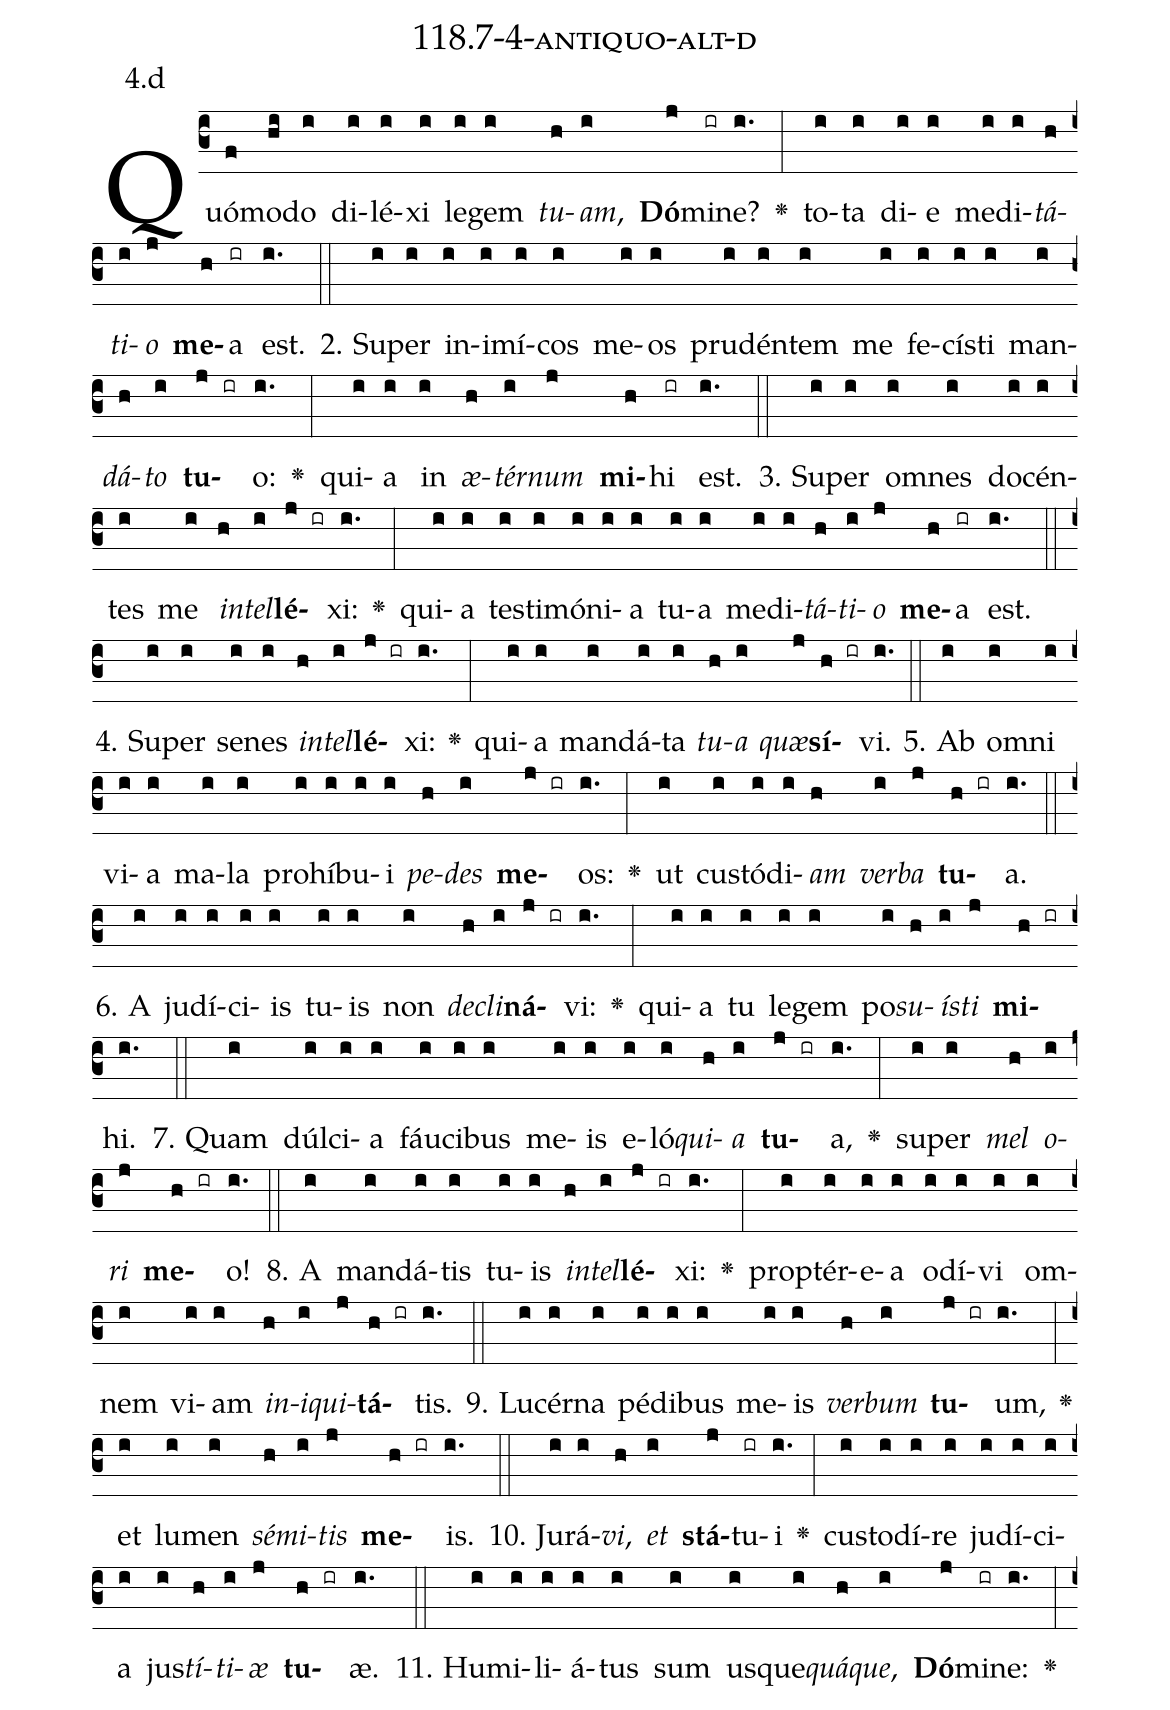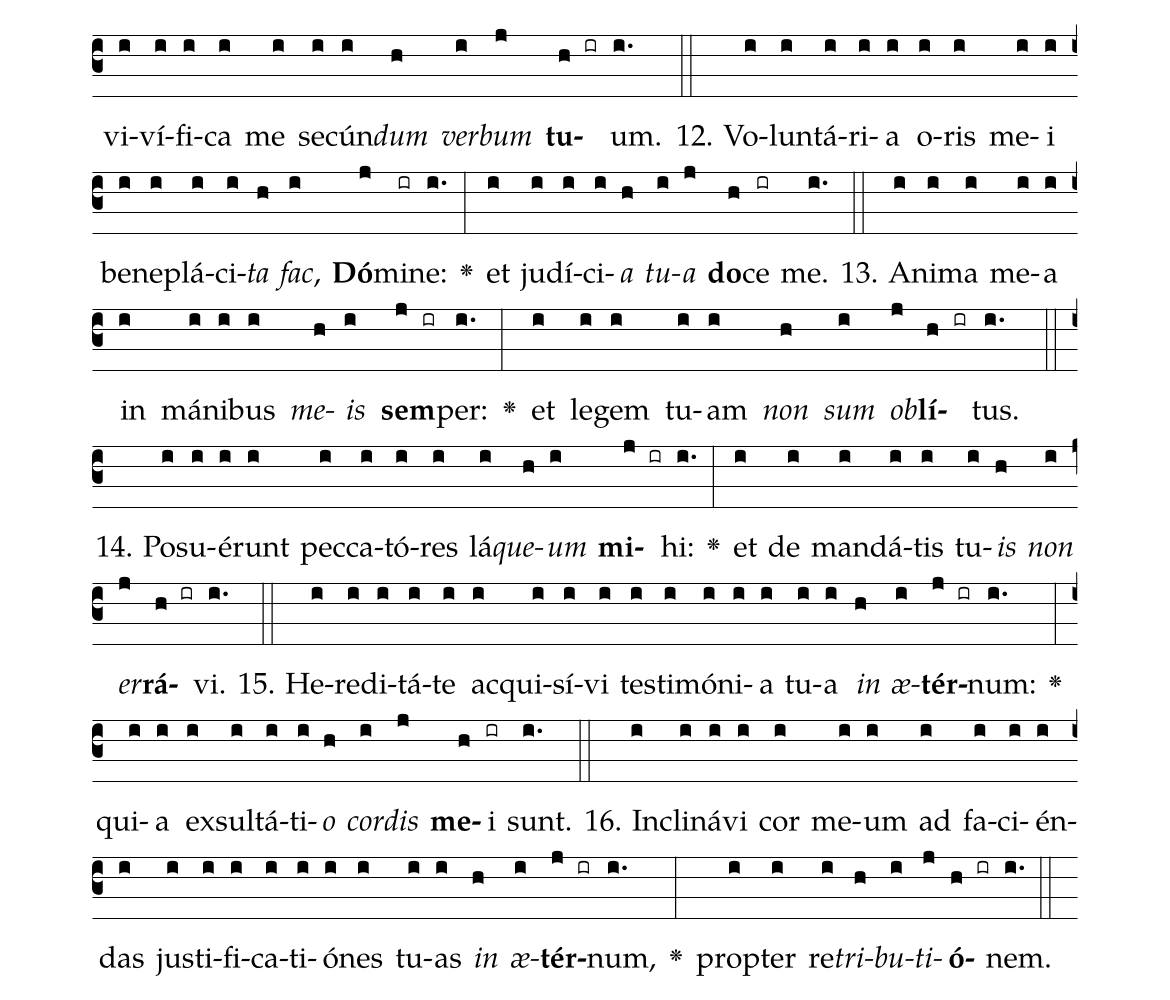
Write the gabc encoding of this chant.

name: 118.7-4-antiquo-alt-d;
annotation: 4.d;
%%
(c3)Quó(f)mo(hi)do(i) di(i)lé(i)xi(i) le(i)gem(i) <i>tu</i>(h)<i>am</i>,(i) <b>Dó</b>(j)mi(ir)ne?(i.) <v>\greheightstar</v>(:) to(i)ta(i) di(i)e(i) me(i)di(i)<i>tá</i>(h)<i>ti</i>(i)<i>o</i>(j) <b>me</b>(h)a(ir) est.(i.) (::)
2. Su(i)per(i) in(i)i(i)mí(i)cos(i) me(i)os(i) pru(i)dén(i)tem(i) me(i) fe(i)cís(i)ti(i) man(i)<i>dá</i>(h)<i>to</i>(i) <b>tu</b>(j ir)o:(i.) <v>\greheightstar</v>(:) qui(i)a(i) in(i) <i>æ</i>(h)<i>tér</i>(i)<i>num</i>(j) <b>mi</b>(h)hi(ir) est.(i.) (::)
3. Su(i)per(i) om(i)nes(i) do(i)cén(i)tes(i) me(i) <i>in</i>(h)<i>tel</i>(i)<b>lé</b>(j ir)xi:(i.) <v>\greheightstar</v>(:) qui(i)a(i) tes(i)ti(i)mó(i)ni(i)a(i) tu(i)a(i) me(i)di(i)<i>tá</i>(h)<i>ti</i>(i)<i>o</i>(j) <b>me</b>(h)a(ir) est.(i.) (::)
4. Su(i)per(i) se(i)nes(i) <i>in</i>(h)<i>tel</i>(i)<b>lé</b>(j ir)xi:(i.) <v>\greheightstar</v>(:) qui(i)a(i) man(i)dá(i)ta(i) <i>tu</i>(h)<i>a</i>(i) <i>quæ</i>(j)<b>sí</b>(h ir)vi.(i.) (::)
5. Ab(i) om(i)ni(i) vi(i)a(i) ma(i)la(i) pro(i)hí(i)bu(i)i(i) <i>pe</i>(h)<i>des</i>(i) <b>me</b>(j ir)os:(i.) <v>\greheightstar</v>(:) ut(i) cus(i)tó(i)di(i)<i>am</i>(h) <i>ver</i>(i)<i>ba</i>(j) <b>tu</b>(h ir)a.(i.) (::)
6. A(i) ju(i)dí(i)ci(i)is(i) tu(i)is(i) non(i) <i>de</i>(h)<i>cli</i>(i)<b>ná</b>(j ir)vi:(i.) <v>\greheightstar</v>(:) qui(i)a(i) tu(i) le(i)gem(i) po(i)<i>su</i>(h)<i>ís</i>(i)<i>ti</i>(j) <b>mi</b>(h ir)hi.(i.) (::)
7. Quam(i) dúl(i)ci(i)a(i) fáu(i)ci(i)bus(i) me(i)is(i) e(i)ló(i)<i>qui</i>(h)<i>a</i>(i) <b>tu</b>(j ir)a,(i.) <v>\greheightstar</v>(:) su(i)per(i) <i>mel</i>(h) <i>o</i>(i)<i>ri</i>(j) <b>me</b>(h ir)o!(i.) (::)
8. A(i) man(i)dá(i)tis(i) tu(i)is(i) <i>in</i>(h)<i>tel</i>(i)<b>lé</b>(j ir)xi:(i.) <v>\greheightstar</v>(:) prop(i)tér(i)e(i)a(i) o(i)dí(i)vi(i) om(i)nem(i) vi(i)am(i) <i>in</i>(h)<i>i</i>(i)<i>qui</i>(j)<b>tá</b>(h ir)tis.(i.) (::)
9. Lu(i)cér(i)na(i) pé(i)di(i)bus(i) me(i)is(i) <i>ver</i>(h)<i>bum</i>(i) <b>tu</b>(j ir)um,(i.) <v>\greheightstar</v>(:) et(i) lu(i)men(i) <i>sé</i>(h)<i>mi</i>(i)<i>tis</i>(j) <b>me</b>(h ir)is.(i.) (::)
10. Ju(i)rá(i)<i>vi</i>,(h) <i>et</i>(i) <b>stá</b>(j)tu(ir)i(i.) <v>\greheightstar</v>(:) cus(i)to(i)dí(i)re(i) ju(i)dí(i)ci(i)a(i) jus(i)<i>tí</i>(h)<i>ti</i>(i)<i>æ</i>(j) <b>tu</b>(h ir)æ.(i.) (::)
11. Hu(i)mi(i)li(i)á(i)tus(i) sum(i) us(i)que(i)<i>quá</i>(h)<i>que</i>,(i) <b>Dó</b>(j)mi(ir)ne:(i.) <v>\greheightstar</v>(:) vi(i)ví(i)fi(i)ca(i) me(i) se(i)cún(i)<i>dum</i>(h) <i>ver</i>(i)<i>bum</i>(j) <b>tu</b>(h ir)um.(i.) (::)
12. Vo(i)lun(i)tá(i)ri(i)a(i) o(i)ris(i) me(i)i(i) be(i)ne(i)plá(i)ci(i)<i>ta</i>(h) <i>fac</i>,(i) <b>Dó</b>(j)mi(ir)ne:(i.) <v>\greheightstar</v>(:) et(i) ju(i)dí(i)ci(i)<i>a</i>(h) <i>tu</i>(i)<i>a</i>(j) <b>do</b>(h)ce(ir) me.(i.) (::)
13. A(i)ni(i)ma(i) me(i)a(i) in(i) má(i)ni(i)bus(i) <i>me</i>(h)<i>is</i>(i) <b>sem</b>(j ir)per:(i.) <v>\greheightstar</v>(:) et(i) le(i)gem(i) tu(i)am(i) <i>non</i>(h) <i>sum</i>(i) <i>ob</i>(j)<b>lí</b>(h ir)tus.(i.) (::)
14. Po(i)su(i)é(i)runt(i) pec(i)ca(i)tó(i)res(i) lá(i)<i>que</i>(h)<i>um</i>(i) <b>mi</b>(j ir)hi:(i.) <v>\greheightstar</v>(:) et(i) de(i) man(i)dá(i)tis(i) tu(i)<i>is</i>(h) <i>non</i>(i) <i>er</i>(j)<b>rá</b>(h ir)vi.(i.) (::)
15. He(i)re(i)di(i)tá(i)te(i) ac(i)qui(i)sí(i)vi(i) tes(i)ti(i)mó(i)ni(i)a(i) tu(i)a(i) <i>in</i>(h) <i>æ</i>(i)<b>tér</b>(j ir)num:(i.) <v>\greheightstar</v>(:) qui(i)a(i) ex(i)sul(i)tá(i)ti(i)<i>o</i>(h) <i>cor</i>(i)<i>dis</i>(j) <b>me</b>(h)i(ir) sunt.(i.) (::)
16. In(i)cli(i)ná(i)vi(i) cor(i) me(i)um(i) ad(i) fa(i)ci(i)én(i)das(i) jus(i)ti(i)fi(i)ca(i)ti(i)ó(i)nes(i) tu(i)as(i) <i>in</i>(h) <i>æ</i>(i)<b>tér</b>(j ir)num,(i.) <v>\greheightstar</v>(:) prop(i)ter(i) re(i)<i>tri</i>(h)<i>bu</i>(i)<i>ti</i>(j)<b>ó</b>(h ir)nem.(i.) (::)
